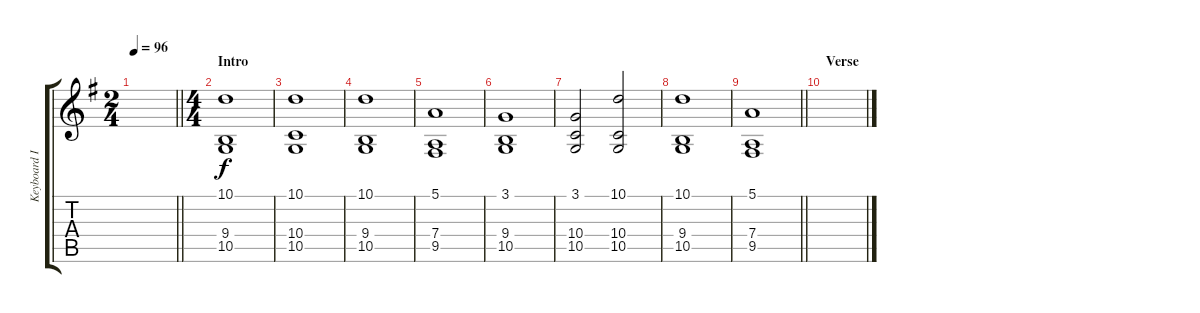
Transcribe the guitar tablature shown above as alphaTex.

\track ("Keyboard I" "Keyboard I") {instrument stringensemble1}
\staff {score tabs}
\tuning (E4 B3 G3 D3 A2 E2) {hide}
\ts (2 4)
\tempo 96
\clef g2
\barLineRight lightlight
\ks g
|
\ts (4 4)
\section ("" "Intro")
(10.1 9.4 10.5).1 |
(10.1 10.4 10.5).1 |
(10.1 9.4 10.5).1 |
(5.1 7.4 9.5).1 |
(3.1 9.4 10.5).1 |
(3.1 10.4 10.5).2 (10.1 10.4 10.5).2 |
(10.1 9.4 10.5).1 |
\barLineRight lightlight
(5.1 7.4 9.5).1 |
\section ("" "Verse")
